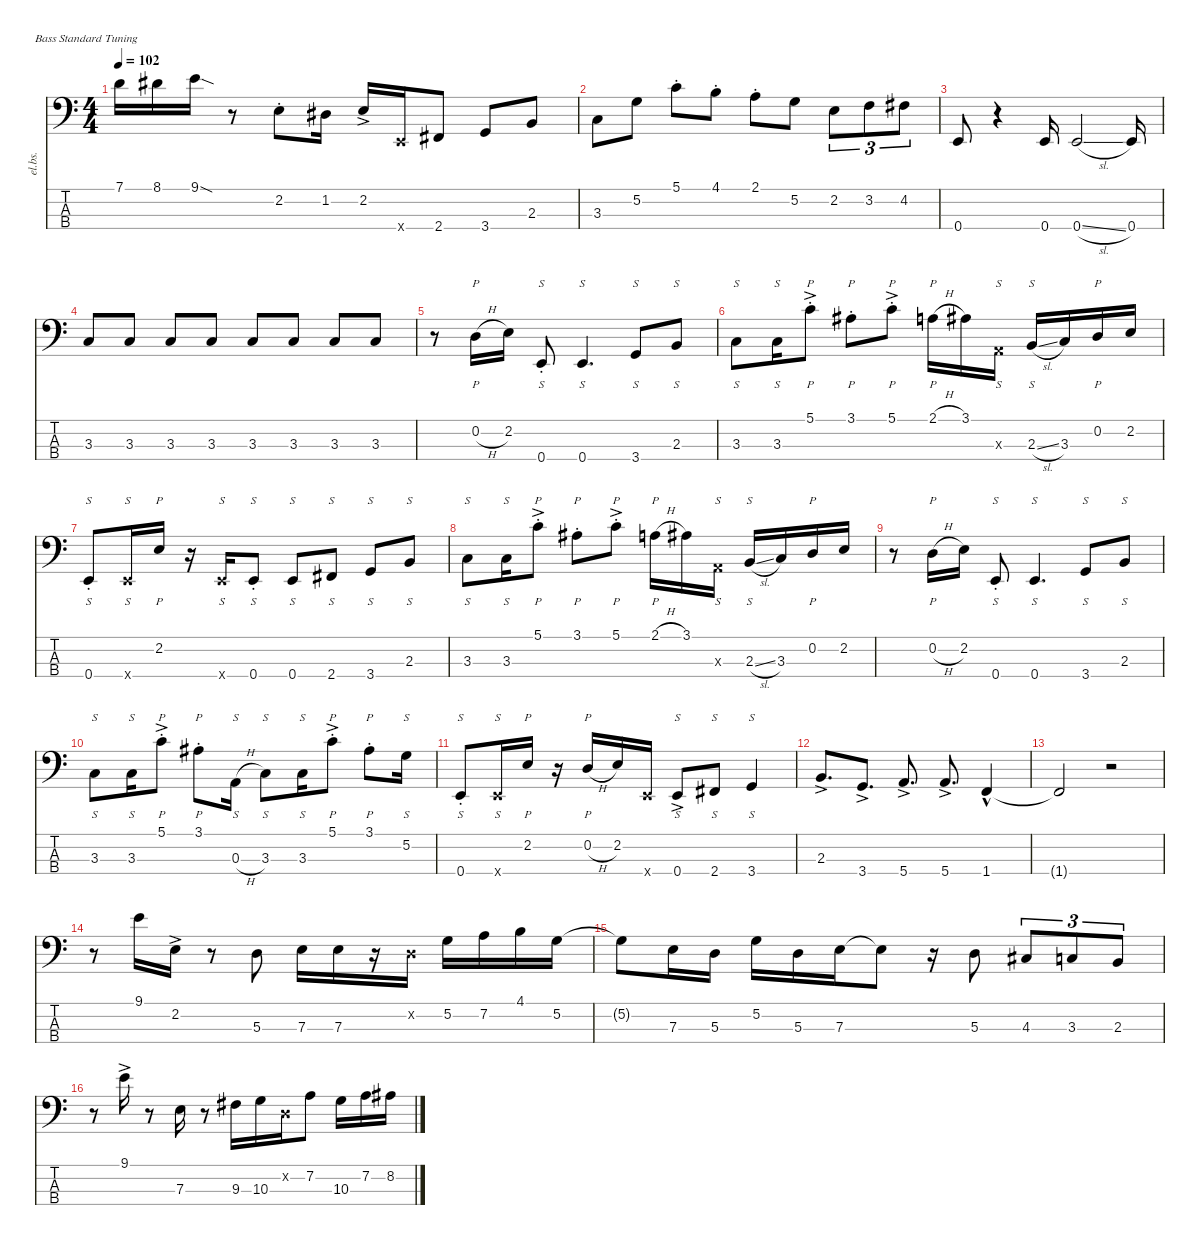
\defaultSystemsLayout 4
\hideDynamics
\bracketExtendMode nobrackets
\multiBarRest
\otherSystemsTrackNameOrientation horizontal
\track ("Electric Bass" "el.bs.") {instrument electricbassfinger}
\staff {score tabs}
\tuning (G2 D2 A1 E1)
\ts (4 4)
\tempo 102
\clef f4
\ks c
7.1.16{dy p beam Down} 8.1{acc #}.16{beam Down} 9.1{sod}.16{beam Down} r.8{beam Down} 2.2{st}.8{beam Down} 1.2{acc #}.16{beam Down} 2.2{ac}.16{beam Up} 0.4{x}.16{beam Up} 2.4{acc #}.8{beam Up} 3.4.8{beam Up} 2.3.8{beam Up} |
3.3.8{beam Down} 5.2.8{beam Down} 5.1{st}.8{beam Down} 4.1{st}.8{beam Down} 2.1{st}.8{beam Down} 5.2.8{beam Down} 2.2.8{tu (3 2) beam Down} 3.2.8{tu (3 2) beam Down} 4.2{acc #}.8{tu (3 2) beam Down} |
0.4.8{beam Up} r.4{beam Up} 0.4.16{beam Up} 0.4{sl}.2{beam Up} 0.4.16{beam Up} |
3.3.8{beam Up} 3.3.8{beam Up} 3.3.8{beam Up} 3.3.8{beam Up} 3.3.8{beam Up} 3.3.8{beam Up} 3.3.8{beam Up} 3.3.8{beam Up} |
r.8{beam Down} 0.2{h}.16{p beam Down} 2.2.16{beam Down} 0.4{st}.8{s beam Up} 0.4.4{s d beam Up} 3.4.8{s beam Up} 2.3.8{s beam Up} |
3.3.8{s beam Down} 3.3.16{s beam Down} 5.1{ac st}.8{p beam Down} 3.1{st acc #}.8{p beam Down} 5.1{ac st}.8{p beam Down} 2.1{h}.16{p beam Down} 3.1{acc #}.16{beam Down} 0.3{x}.16{s beam Down} 2.3{sl}.16{s beam Up} 3.3.16{beam Up} 0.2.16{p beam Up} 2.2.16{beam Up} |
0.4{st}.8{s dy mf beam Up} 0.4{x}.16{s beam Up} 2.2.16{p beam Up} r.16{beam Up} 0.4{x}.16{s beam Up} 0.4{st}.8{s beam Up} 0.4.8{s beam Up} 2.4{acc #}.8{s beam Up} 3.4.8{s beam Up} 2.3.8{s beam Up} |
3.3.8{s dy p beam Down} 3.3.16{s beam Down} 5.1{ac st}.8{p beam Down} 3.1{st acc #}.8{p beam Down} 5.1{ac st}.8{p beam Down} 2.1{h}.16{p beam Down} 3.1{acc #}.16{beam Down} 0.3{x}.16{s beam Down} 2.3{sl}.16{s beam Up} 3.3.16{beam Up} 0.2.16{p beam Up} 2.2.16{beam Up} |
r.8{beam Down} 0.2{h}.16{p beam Down} 2.2.16{beam Down} 0.4{st}.8{s beam Up} 0.4.4{s d beam Up} 3.4.8{s beam Up} 2.3.8{s beam Up} |
3.3.8{s beam Down} 3.3.16{s beam Down} 5.1{ac st}.8{p beam Down} 3.1{st acc #}.8{p beam Down} 0.3{h}.16{s beam Down} 3.3.8{s beam Down} 3.3.16{s beam Down} 5.1{ac st}.8{p beam Down} 3.1{st acc #}.8{p beam Down} 5.2.16{s beam Down} |
0.4{st}.8{s dy mf beam Up} 0.4{x}.16{s beam Up} 2.2.16{p beam Up} r.16{beam Up} 0.2{h}.16{p beam Up} 2.2.16{beam Up} 0.4{x}.16{beam Up} 0.4{ac}.8{s dy p beam Up} 2.4{acc #}.8{s beam Up} 3.4.4{s beam Up} |
2.3{ac}.8{d beam Up} 3.4{ac}.8{d beam Up} 5.4{ac}.8{d beam Up} 5.4{ac}.8{d beam Up} 1.4{hac}.4{beam Up} |
1.4{t}.2{beam Up} r.2{beam Up} |
r.8{beam Down} 9.1.16{dy mf beam Down} 2.2{ac}.16{beam Down} r.8{beam Down} 5.3.8{beam Down} 7.3.16{beam Down} 7.3.16{beam Down} r.16{beam Down} 0.2{x}.16{beam Down} 5.2.16{beam Down} 7.2.16{beam Down} 4.1.16{beam Down} 5.2.16{beam Down} |
5.2{t}.8{beam Down} 7.3.16{beam Down} 5.3.16{beam Down} 5.2.16{beam Down} 5.3.16{beam Down} 7.3.16{beam Down} 7.3{t}.8{beam Down} r.16{beam Down} 5.3.8{beam Down} 4.3{acc #}.8{tu (3 2) beam Up} 3.3.8{tu (3 2) beam Up} 2.3.8{tu (3 2) beam Up} |
r.8{beam Down} 9.1{ac}.16{beam Down} r.8{beam Down} 7.3.16{beam Down} r.8{beam Down} 9.3{acc #}.16{beam Down} 10.3.16{beam Down} 0.2{x}.16{beam Down} 7.2.8{beam Down} 10.3.16{beam Down} 7.2.16{beam Down} 8.2{acc #}.16{beam Down}
